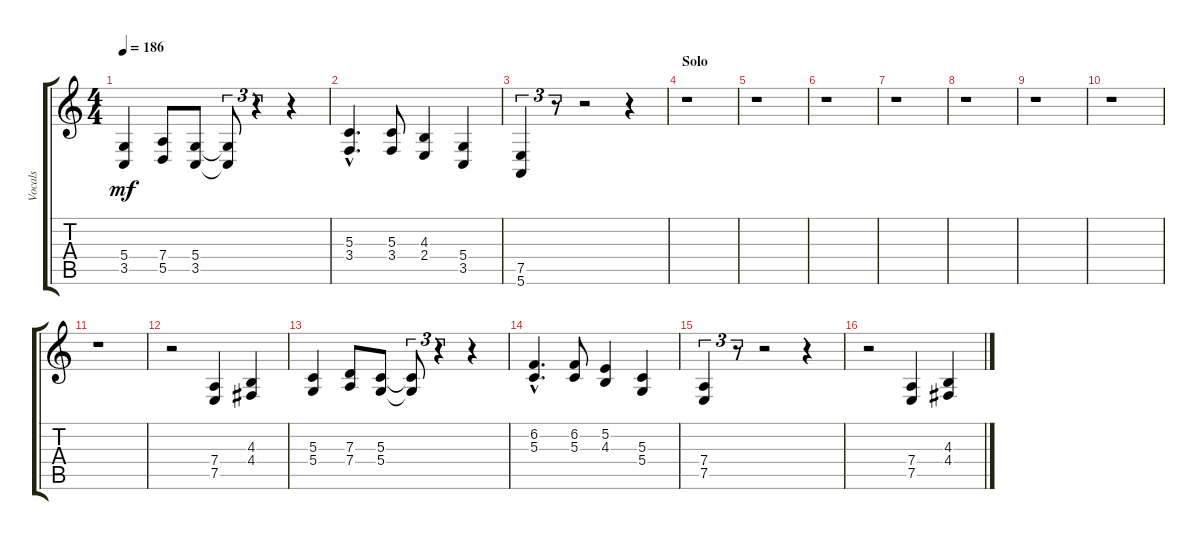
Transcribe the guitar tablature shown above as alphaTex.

\track ("Vocals" "Vocals") {instrument lead8bassandlead}
\staff {score tabs}
\tuning (E4 B3 G3 D3 A2 E2) {hide}
\ts (4 4)
\tempo 186
\clef g2
\ks c
(5.4 3.5).4{dy mf} (7.4 5.5).8 (5.4 3.5).8 (5.4{t} 3.5{t}).8{tu (3 2)} r.4{tu (3 2)} r.4 |
(5.3{hac} 3.4{hac}).4{d} (5.3 3.4).8 (4.3 2.4).4 (5.4 3.5).4 |
(7.5 5.6).4{tu (3 2)} r.8{tu (3 2)} r.2 r.4 |
\section ("" "Solo")
r.1 |
r.1 |
r.1 |
r.1 |
r.1 |
r.1 |
r.1 |
r.1 |
r.2 (7.4 7.5).4 (4.3 4.4).4 |
(5.3 5.4).4 (7.3 7.4).8 (5.3 5.4).8 (5.3{t} 5.4{t}).8{tu (3 2)} r.4{tu (3 2)} r.4 |
(6.2{hac} 5.3{hac}).4{d} (6.2 5.3).8 (5.2 4.3).4 (5.3 5.4).4 |
(7.4 7.5).4{tu (3 2)} r.8{tu (3 2)} r.2 r.4 |
r.2 (7.4 7.5).4 (4.3 4.4).4
